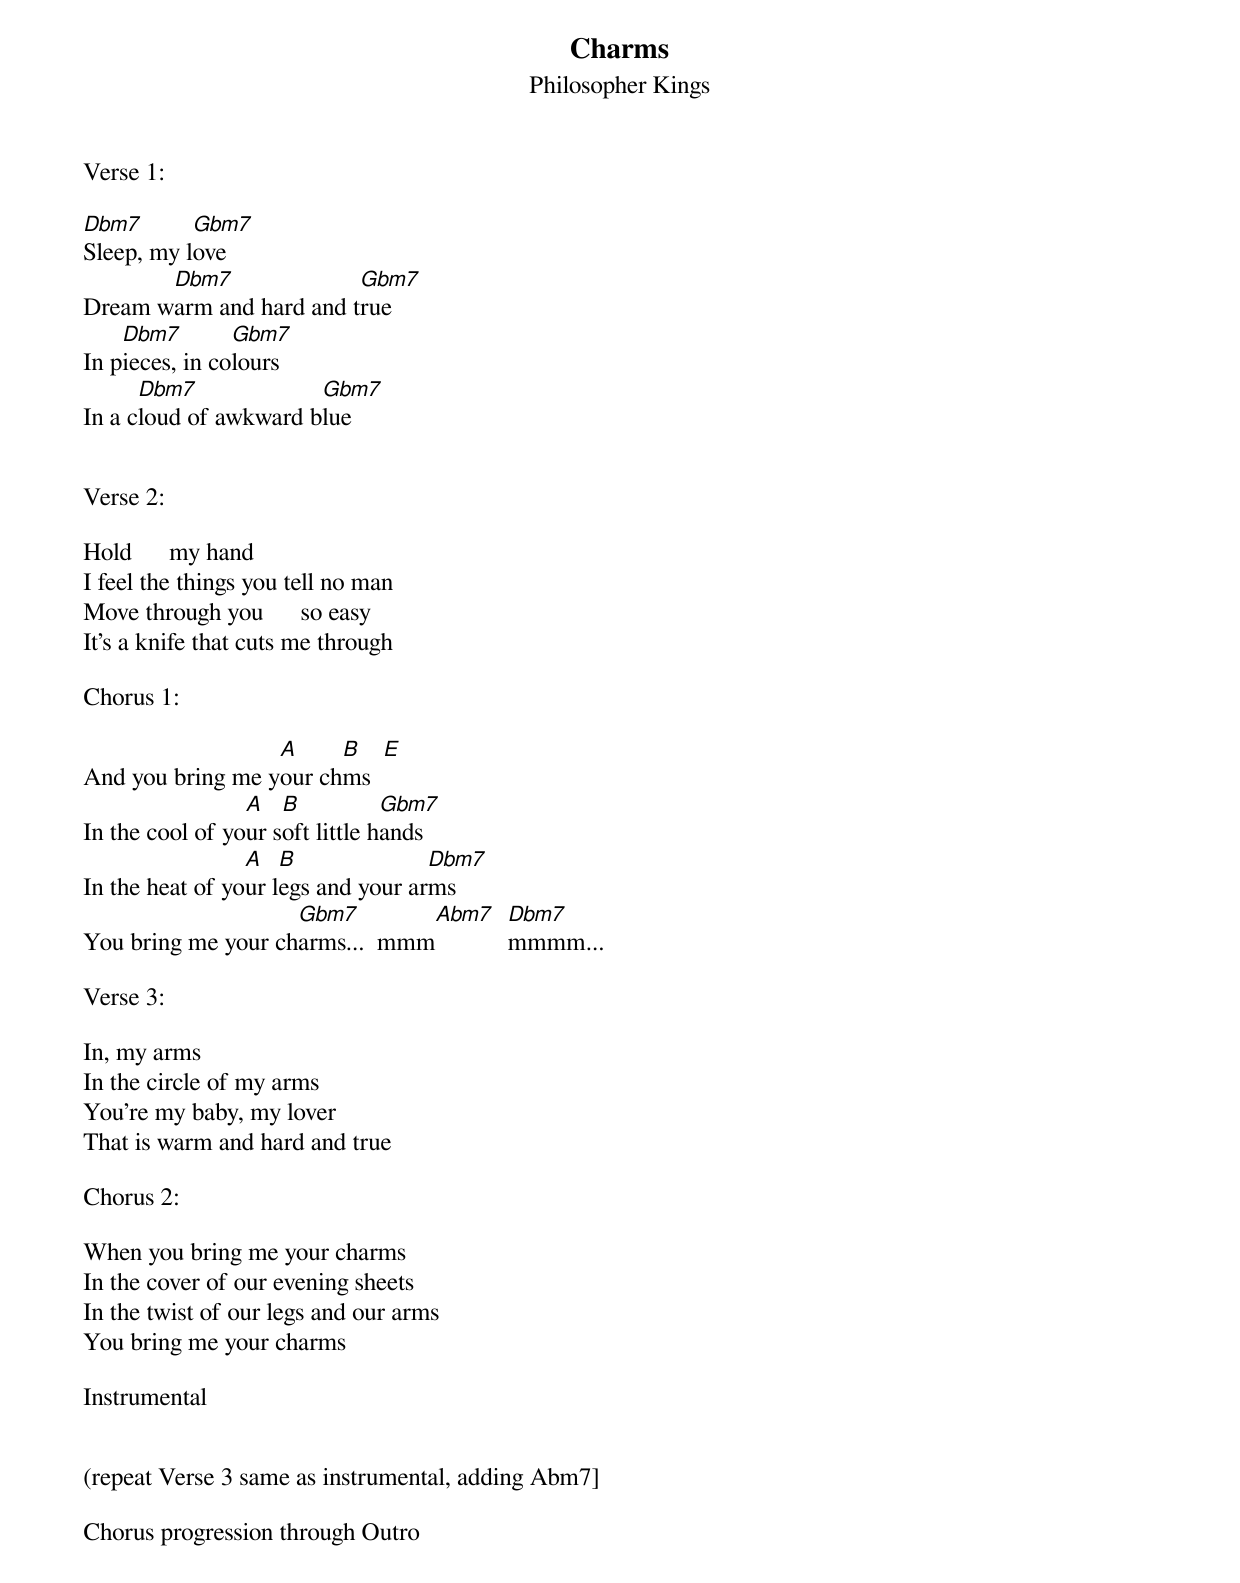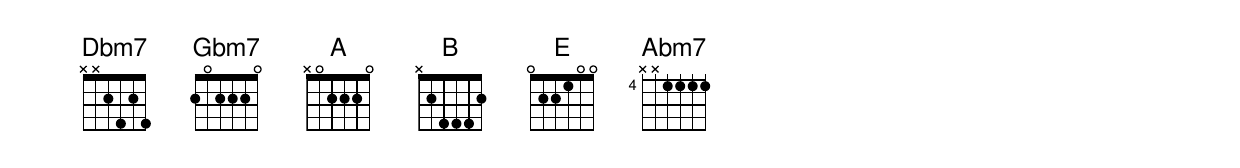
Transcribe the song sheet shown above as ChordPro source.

{t:Charms}
{st:Philosopher Kings}

Verse 1:

[Dbm7]Sleep, my l[Gbm7]ove
Dream w[Dbm7]arm and hard and t[Gbm7]rue
In p[Dbm7]ieces, in co[Gbm7]lours
In a c[Dbm7]loud of awkward b[Gbm7]lue

{repeat chord progression through the verses}

Verse 2:

Hold      my hand
I feel the things you tell no man
Move through you      so easy
It's a knife that cuts me through

Chorus 1:

And you bring me y[A]our ch[B]ms  [E]
In the cool of yo[A]ur s[B]oft little h[Gbm7]ands
In the heat of yo[A]ur l[B]egs and your ar[Dbm7]ms
You bring me your ch[Gbm7]arms...  mmm[Abm7]  [Dbm7]mmmm...

Verse 3:

In, my arms
In the circle of my arms
You're my baby, my lover
That is warm and hard and true

Chorus 2:

When you bring me your charms
In the cover of our evening sheets
In the twist of our legs and our arms
You bring me your charms

Instrumental

{same as verses with an added slide up to Abm7 at the end of each bar}

(repeat Verse 3 same as instrumental, adding Abm7]

Chorus progression through Outro
